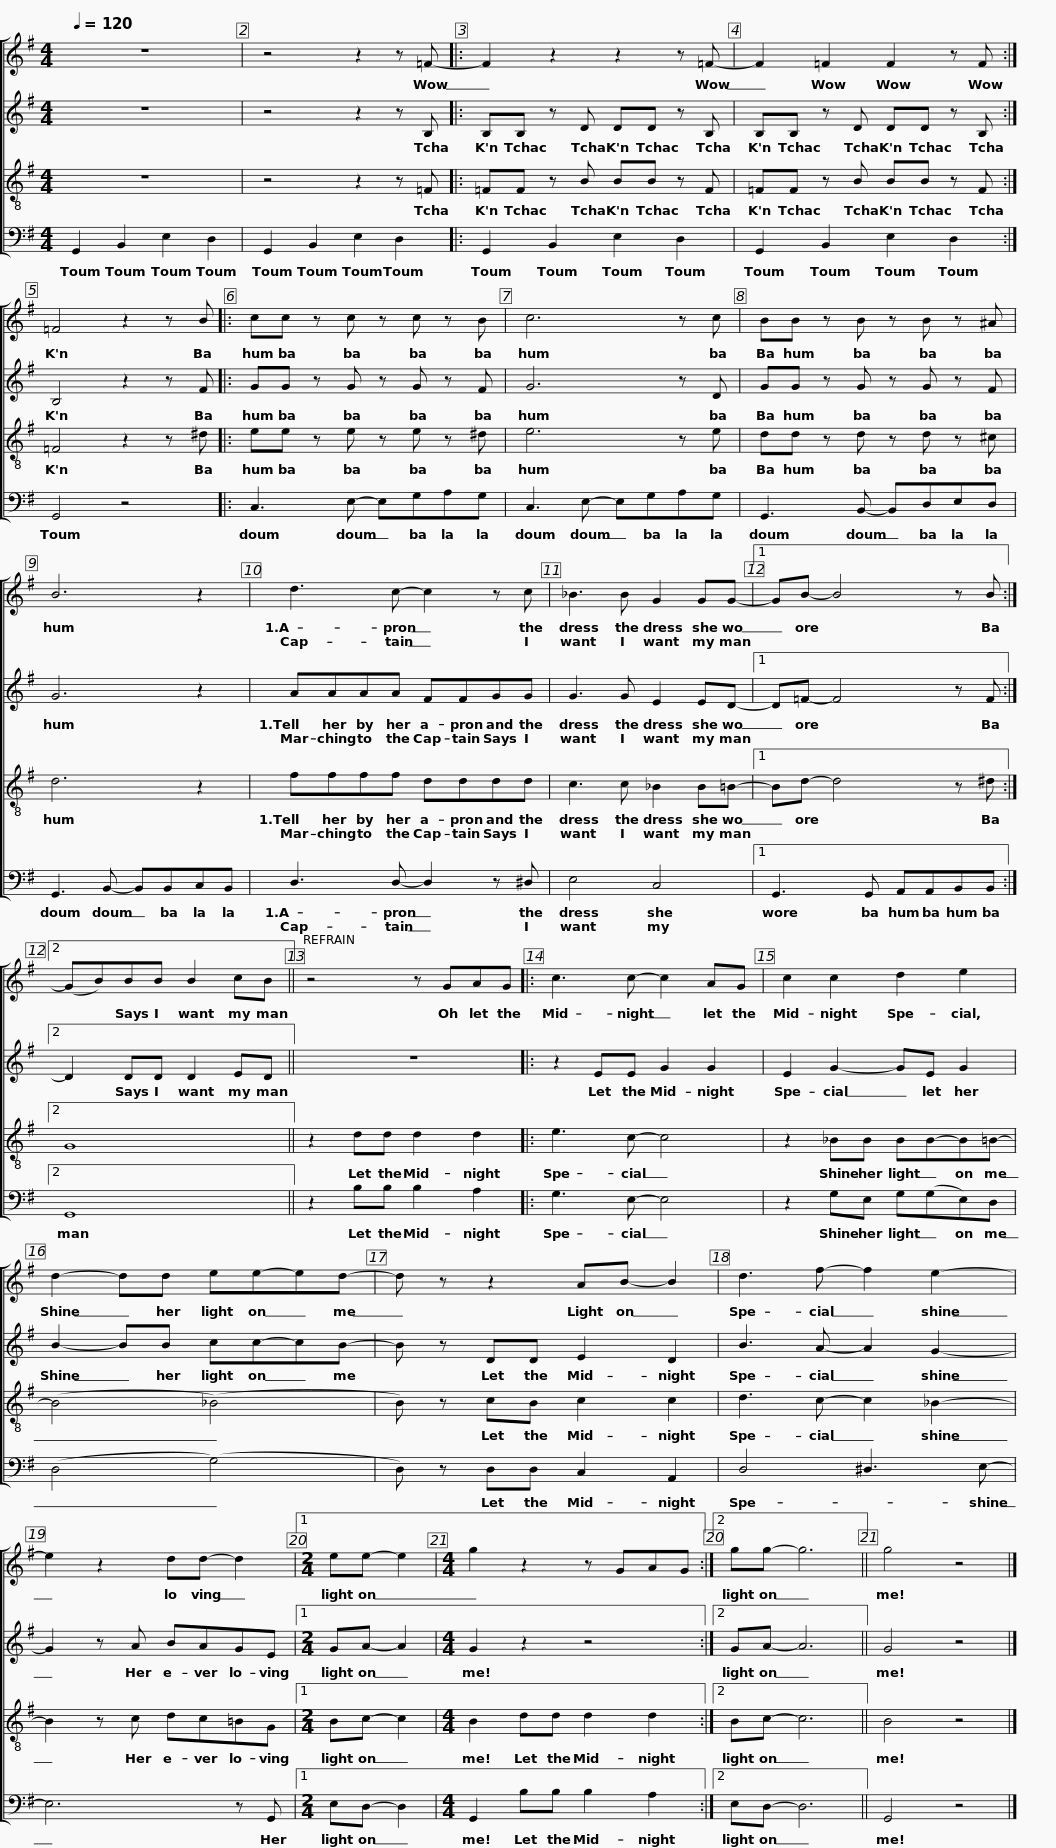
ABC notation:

X:1
%%score [ 1 2 3 4 ]
L:1/8
Q:1/4=120
M:4/4
I:linebreak $
K:G
V:1 treble
V:2 treble
V:3 treble-8
V:4 bass
V:1
 z8 | z4 z2 z =F- |:$ F2 z2 z2 z =F- | F2 =F2 F2 z F :| =F4 z2 z B |:$ %5
 cc z c z c z B | c6 z c | BB z B z B z ^A |$ B6 z2 | d3 c- c2 z c | %10
 _B3 B G2 GG- |1$ GB- B4 z B :|2 (GB)BB B2 cB || z4 z GAG |:$ c3 c- c2 AG | %15
 c2 c2 d2 e2 | d2- dd ee-ed- |$ d z z2 AB- B2 | d3 f- f2 e2- | e2 z2 dd- d2 |1 %20
[M:2/4] ee- e2 |$[M:4/4] g2 z2 z GAG :|2 gg- g6 || g4 z4 |] %24
V:2
 z8 | z4 z2 z B, |:$ B,B, z D DD z B, | B,B, z D DD z B, :| B,4 z2 z F |:$ %5
 GG z G z G z F | G6 z D | GG z G z G z F |$ G6 z2 | AAAA FFGG | %10
 G3 G E2 ED- |1$ D=F- F4 z F :|2 D2 DD D2 ED || z8 |:$ z2 EE G2 G2 | %15
 E2 G2- GE G2 | B2- BB cc-cB- |$ B z DD E2 D2 | B3 A- A2 G2- | G2 z A BAGE |1 %20
[M:2/4] GA- A2 |$[M:4/4] G2 z2 z4 :|2 GA- A6 || G4 z4 |] %24
V:3
 z8 | z4 z2 z =F |:$ =FF z B BB z F | =FF z B BB z F :| =F4 z2 z ^d |:$ %5
 ee z e z e z ^d | e6 z e | dd z d z d z ^c |$ d6 z2 | ffff dddd | %10
 c3 c _B2 B=B- |1$ Bd- d4 z ^d :|2 G8 || z2 dd d2 d2 |:$ e3 c- c4 | %15
 z2 _BB BB-B=B- | (B4 (_B4) |$ B) z cB c2 c2 | d3 c- c2 _B2- | B2 z c dc=BG |1 %20
[M:2/4] Bc- c2 |$[M:4/4] B2 dd d2 d2 :|2 Bc- c6 || B4 z4 |] %24
V:4
 G,,2 B,,2 E,2 D,2 | G,,2 B,,2 E,2 D,2 |:$ G,,2 B,,2 E,2 D,2 | G,,2 B,,2 E,2 D,2 :| G,,4 z4 |:$ %5
 C,3 E,- E,G,A,G, | C,3 E,- E,G,A,G, | G,,3 B,,- B,,D,E,D, |$ G,,3 B,,- B,,B,,C,B,, | D,3 D,- D,2 z ^D, | %10
 E,4 C,4 |1$ G,,3 G,, A,,A,,B,,B,, :|2 G,,8 || z2 B,B, B,2 A,2 |:$ G,3 E,- E,4 | %15
 z2 G,E, G,(G,E,)D, | (D,4 (G,4) |$ D,) z D,D, C,2 A,,2 | D,4 ^D,3 E,- | E,6 z G,, |1 %20
[M:2/4] E,D,- D,2 |$[M:4/4] G,,2 B,B, B,2 A,2 :|2 E,D,- D,6 || G,,4 z4 |] %24
